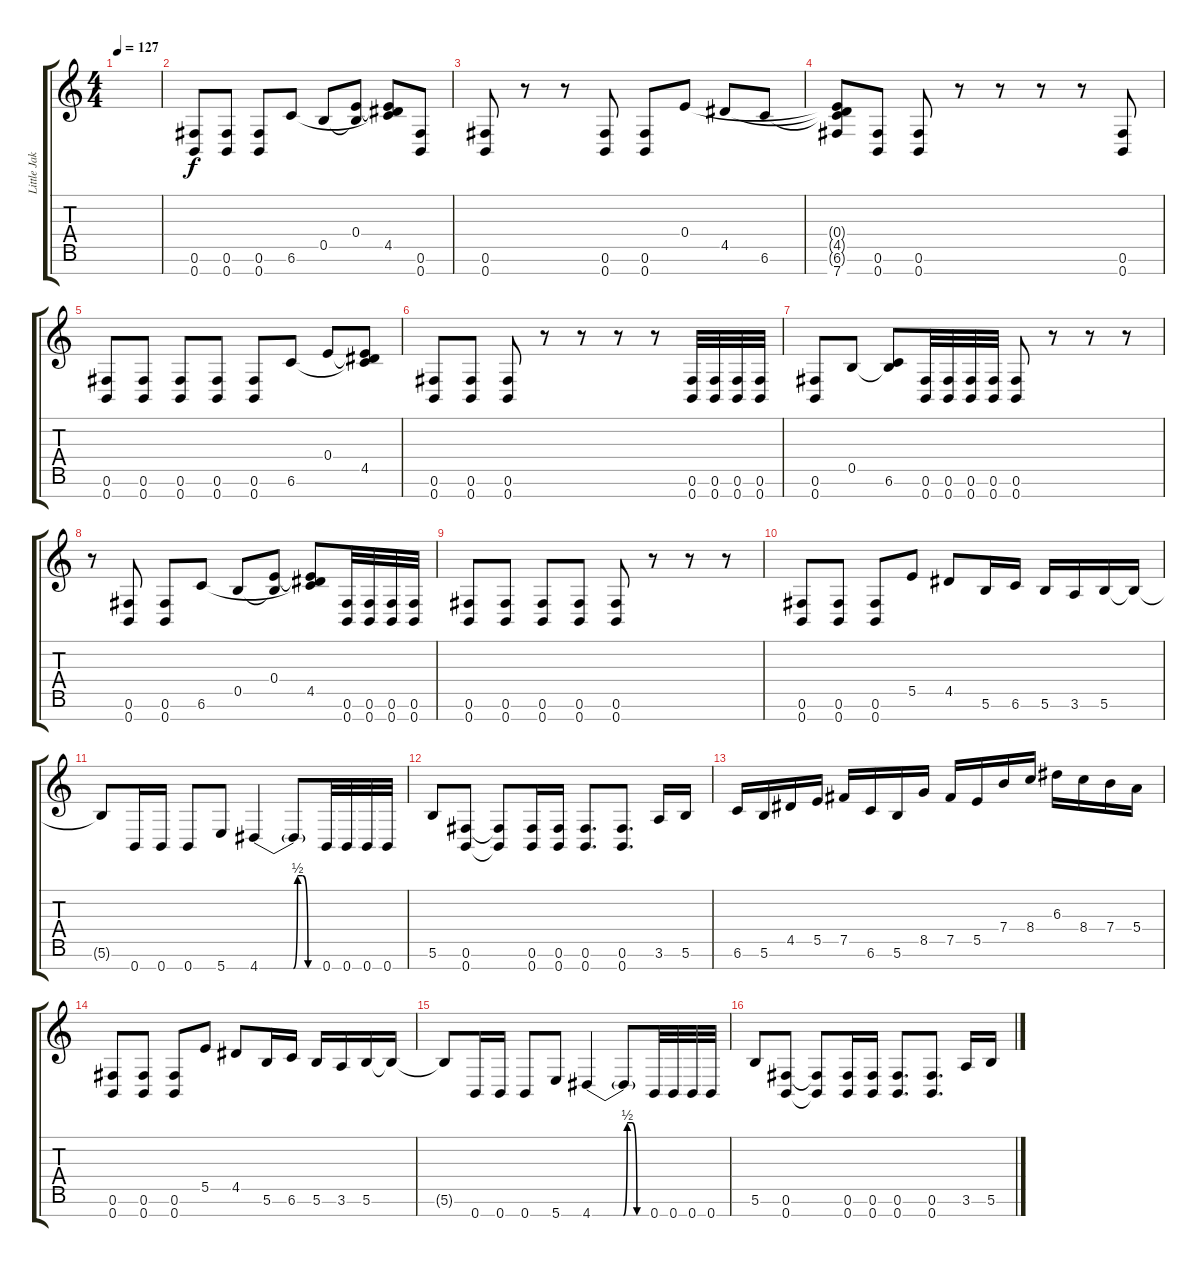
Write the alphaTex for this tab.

\track ("Little Jake" "Little Jak") {instrument distortionguitar}
\staff {score tabs}
\tuning (Gb4 Db4 A3 E3 B2 Gb2 B1) {hide}
\ts (4 4)
\tempo 127
\clef g2
\ks c
|
(0.6 0.7).8 (0.6 0.7).8 (0.6 0.7).8 6.6.8 0.5.8 (0.4 0.5{t}).8 (0.4{t} 4.5 6.6{t}).8 (0.6 0.7).8 |
(0.6 0.7).8 r.8 r.8 (0.6 0.7).8 (0.6 0.7).8 0.4.8 4.5.8 6.6.8 |
(0.4{t} 4.5{t} 6.6{t} 7.7).8 (0.6 0.7).8 (0.6 0.7).8 r.8 r.8 r.8 r.8 (0.6 0.7).8 |
(0.6 0.7).8 (0.6 0.7).8 (0.6 0.7).8 (0.6 0.7).8 (0.6 0.7).8 6.6.8 0.4.8 (0.4{t} 4.5 6.6{t}).8 |
(0.6 0.7).8 (0.6 0.7).8 (0.6 0.7).8 r.8 r.8 r.8 r.8 (0.6 0.7).32 (0.6 0.7).32 (0.6 0.7).32 (0.6 0.7).32 |
(0.6 0.7).8 0.5.8 (0.5{t} 6.6).8 (0.6 0.7).32 (0.6 0.7).32 (0.6 0.7).32 (0.6 0.7).32 (0.6 0.7).8 r.8 r.8 r.8 |
r.8 (0.6 0.7).8 (0.6 0.7).8 6.6.8 0.5.8 (0.4 0.5{t}).8 (0.4{t} 4.5 6.6{t}).8 (0.6 0.7).32 (0.6 0.7).32 (0.6 0.7).32 (0.6 0.7).32 |
(0.6 0.7).8 (0.6 0.7).8 (0.6 0.7).8 (0.6 0.7).8 (0.6 0.7).8 r.8 r.8 r.8 |
(0.6 0.7).8 (0.6 0.7).8 (0.6 0.7).8 5.5.8 4.5.8 5.6.16 6.6.16 5.6.16 3.6.16 5.6.16 5.6{t}.16 |
5.6{t}.8 0.7.16 0.7.16 0.7.8 5.7.8 4.7{be (custom 0 0 22 0 32 0 36 2 41 2 46 0 60 0)}.4 4.7{t}.8 0.7.32 0.7.32 0.7.32 0.7.32 |
5.6.8 (0.6 0.7).8 (0.6{t} 0.7{t}).8 (0.6 0.7).16 (0.6 0.7).16 (0.6 0.7).8{d} (0.6 0.7).8{d} 3.6.16 5.6.16 |
6.6.16 5.6.16 4.5.16 5.5.16 7.5.16 6.6.16 5.6.16 8.5.16 7.5.16 5.5.16 7.4.16 8.4.16 6.3.16 8.4.16 7.4.16 5.4.16 |
(0.6 0.7).8 (0.6 0.7).8 (0.6 0.7).8 5.5.8 4.5.8 5.6.16 6.6.16 5.6.16 3.6.16 5.6.16 5.6{t}.16 |
5.6{t}.8 0.7.16 0.7.16 0.7.8 5.7.8 4.7{be (custom 0 0 22 0 32 0 36 2 41 2 46 0 60 0)}.4 4.7{t}.8 0.7.32 0.7.32 0.7.32 0.7.32 |
5.6.8 (0.6 0.7).8 (0.6{t} 0.7{t}).8 (0.6 0.7).16 (0.6 0.7).16 (0.6 0.7).8{d} (0.6 0.7).8{d} 3.6.16 5.6.16
